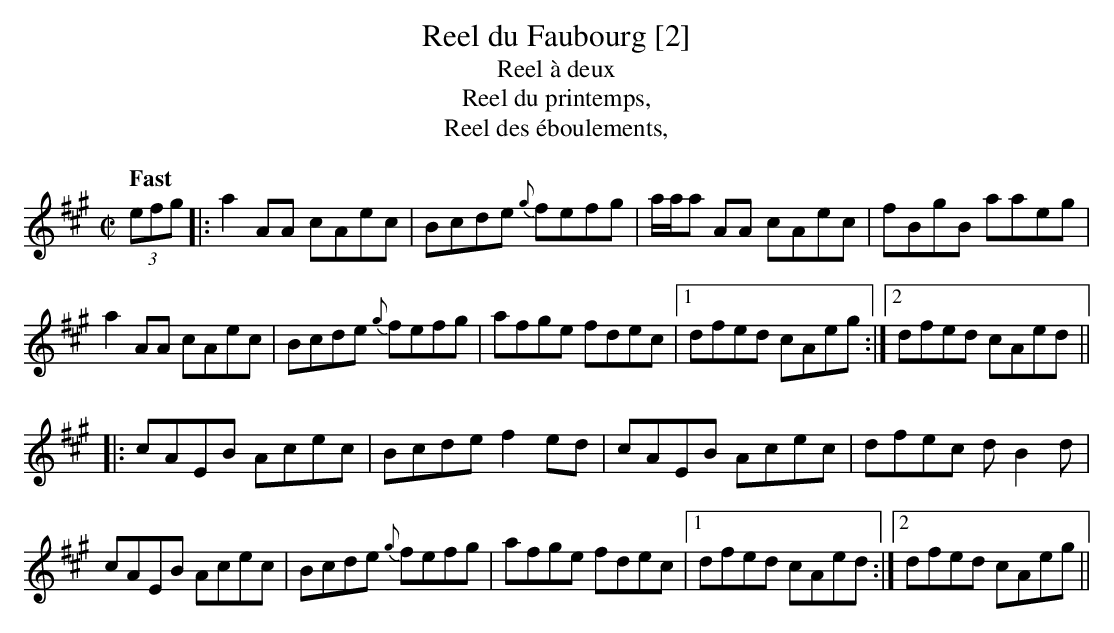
X:1
T:Reel du Faubourg [2]
T:Reel à deux
T:Reel du printemps,
T:Reel des éboulements,
M:C|
L:1/8
Q:"Fast"
K:A
(3efg|:a2 AA cAec|Bcde {g}fefg|a/a/a AA cAec|  fBgB aaeg|
a2 AA cAec|Bcde {g}fefg|afge fdec|1dfed cAeg:|2dfed cAed||
|:cAEB Acec|Bcde f2 ed|cAEB Acec|dfec dB2d|
cAEB Acec|Bcde {g}fefg|afge fdec|1dfed cAed:|2dfed cAeg||
